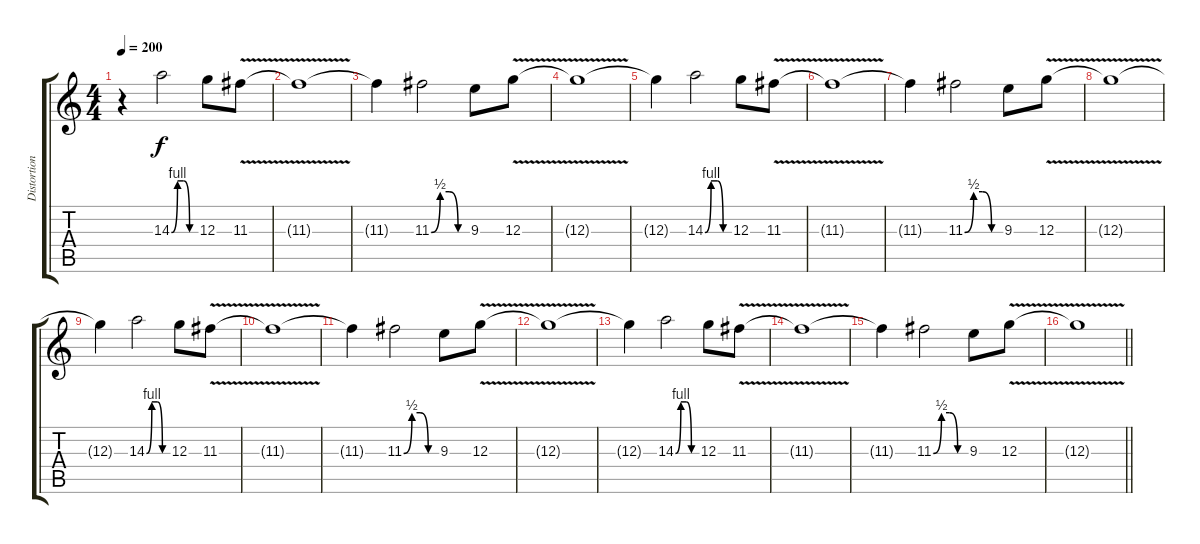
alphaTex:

\track ("Distortion guitar 4" "Distortion") {instrument distortionguitar}
\staff {score tabs}
\tuning (E4 B3 G3 D3 A2 E2) {hide}
\ts (4 4)
\tempo 200
\clef g2
\ks c
r.4{dy f} 14.3{be (custom 0 0 15 4 30 4 45 0 60 0)}.2 12.3.8 11.3{v}.8 |
11.3{t}.1 |
11.3{t}.4 11.3{be (custom 0 0 15 2 30 2 45 0 60 0)}.2 9.3.8 12.3{v}.8 |
12.3{t}.1 |
12.3{t}.4 14.3{be (custom 0 0 15 4 30 4 45 0 60 0)}.2 12.3.8 11.3{v}.8 |
11.3{t}.1 |
11.3{t}.4 11.3{be (custom 0 0 15 2 30 2 45 0 60 0)}.2 9.3.8 12.3{v}.8 |
12.3{t}.1 |
12.3{t}.4 14.3{be (custom 0 0 15 4 30 4 45 0 60 0)}.2 12.3.8 11.3{v}.8 |
11.3{t}.1 |
11.3{t}.4 11.3{be (custom 0 0 15 2 30 2 45 0 60 0)}.2 9.3.8 12.3{v}.8 |
12.3{t}.1 |
12.3{t}.4 14.3{be (custom 0 0 15 4 30 4 45 0 60 0)}.2 12.3.8 11.3{v}.8 |
11.3{t}.1 |
11.3{t}.4 11.3{be (custom 0 0 15 2 30 2 45 0 60 0)}.2 9.3.8 12.3{v}.8 |
\barLineRight lightlight
12.3{t}.1
